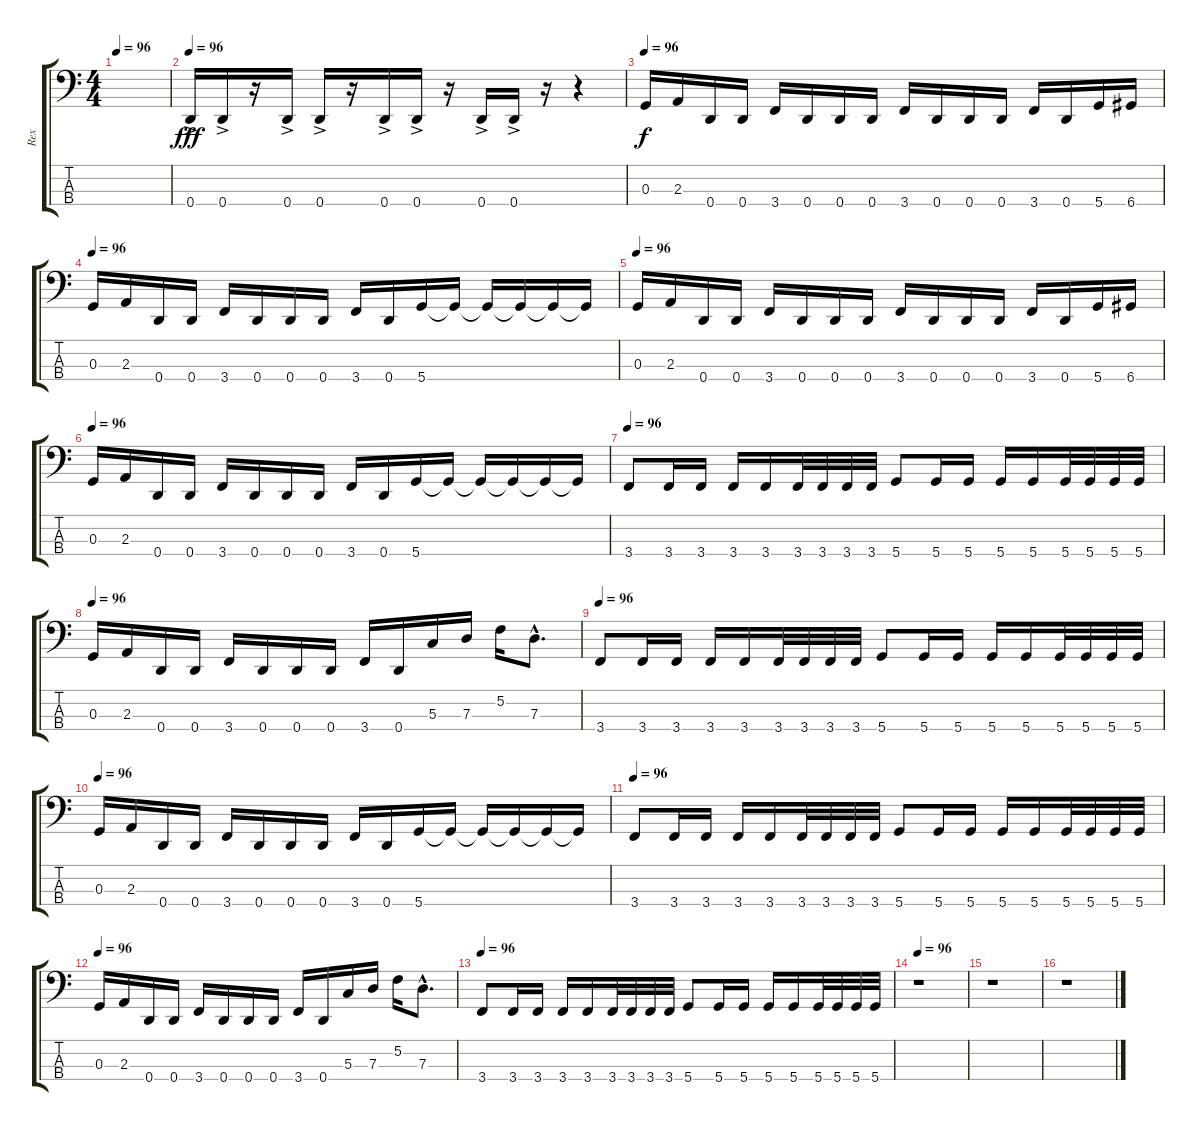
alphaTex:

\track ("Rex" "Rex") {instrument electricbasspick}
\staff {score tabs}
\tuning (F2 C2 G1 D1) {hide}
\ts (4 4)
\tempo 96
\clef f4
\ks c
|
\tempo 96
0.4{ac}.16{dy fff} 0.4{ac}.16 r.16 0.4{ac}.16 0.4{ac}.16 r.16 0.4{ac}.16 0.4{ac}.16 r.16 0.4{ac}.16 0.4{ac}.16 r.16 r.4 |
\tempo 96
0.3.16{dy f} 2.3.16 0.4.16 0.4.16 3.4.16 0.4.16 0.4.16 0.4.16 3.4.16 0.4.16 0.4.16 0.4.16 3.4.16 0.4.16 5.4.16 6.4.16 |
\tempo 96
0.3.16 2.3.16 0.4.16 0.4.16 3.4.16 0.4.16 0.4.16 0.4.16 3.4.16 0.4.16 5.4.16 5.4{t}.16 5.4{t}.16 5.4{t}.16 5.4{t}.16 5.4{t}.16 |
\tempo 96
0.3.16 2.3.16 0.4.16 0.4.16 3.4.16 0.4.16 0.4.16 0.4.16 3.4.16 0.4.16 0.4.16 0.4.16 3.4.16 0.4.16 5.4.16 6.4.16 |
\tempo 96
0.3.16 2.3.16 0.4.16 0.4.16 3.4.16 0.4.16 0.4.16 0.4.16 3.4.16 0.4.16 5.4.16 5.4{t}.16 5.4{t}.16 5.4{t}.16 5.4{t}.16 5.4{t}.16 |
\tempo 96
3.4.8 3.4.16 3.4.16 3.4.16 3.4.16 3.4.32 3.4.32 3.4.32 3.4.32 5.4.8 5.4.16 5.4.16 5.4.16 5.4.16 5.4.32 5.4.32 5.4.32 5.4.32 |
\tempo 96
0.3.16 2.3.16 0.4.16 0.4.16 3.4.16 0.4.16 0.4.16 0.4.16 3.4.16 0.4.16 5.3.16 7.3.16 5.2.16 7.3{hac}.8{d} |
\tempo 96
3.4.8 3.4.16 3.4.16 3.4.16 3.4.16 3.4.32 3.4.32 3.4.32 3.4.32 5.4.8 5.4.16 5.4.16 5.4.16 5.4.16 5.4.32 5.4.32 5.4.32 5.4.32 |
\tempo 96
0.3.16 2.3.16 0.4.16 0.4.16 3.4.16 0.4.16 0.4.16 0.4.16 3.4.16 0.4.16 5.4.16 5.4{t}.16 5.4{t}.16 5.4{t}.16 5.4{t}.16 5.4{t}.16 |
\tempo 96
3.4.8 3.4.16 3.4.16 3.4.16 3.4.16 3.4.32 3.4.32 3.4.32 3.4.32 5.4.8 5.4.16 5.4.16 5.4.16 5.4.16 5.4.32 5.4.32 5.4.32 5.4.32 |
\tempo 96
0.3.16 2.3.16 0.4.16 0.4.16 3.4.16 0.4.16 0.4.16 0.4.16 3.4.16 0.4.16 5.3.16 7.3.16 5.2.16 7.3{hac}.8{d} |
\tempo 96
3.4.8 3.4.16 3.4.16 3.4.16 3.4.16 3.4.32 3.4.32 3.4.32 3.4.32 5.4.8 5.4.16 5.4.16 5.4.16 5.4.16 5.4.32 5.4.32 5.4.32 5.4.32 |
\tempo 96
r.1 |
r.1 |
r.1
